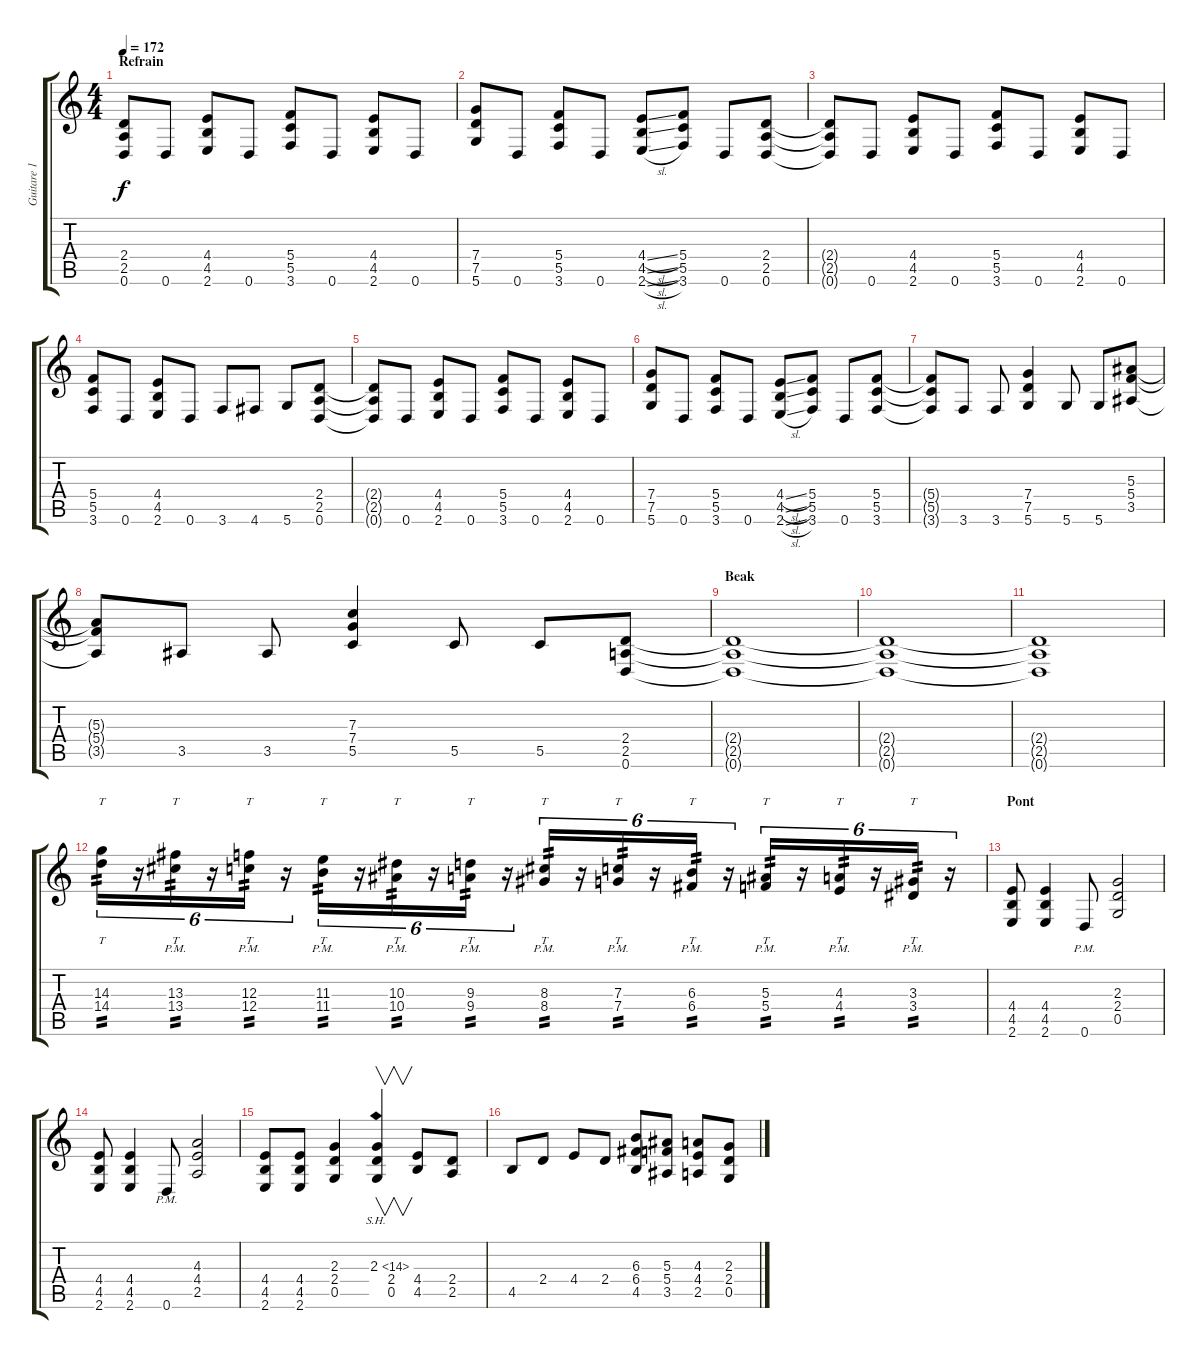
\track ("Guitare 1" "Guitare 1") {instrument distortionguitar}
\staff {score tabs}
\tuning (D4 A3 F3 C3 G2 D2) {hide}
\ts (4 4)
\section ("" "Refrain")
\tempo 172
\clef g2
\ks c
(2.4{t} 2.5{t} 0.6{t}).8{dy f} 0.6.8 (4.4 4.5 2.6).8 0.6.8 (5.4 5.5 3.6).8 0.6.8 (4.4 4.5 2.6).8 0.6.8 |
(7.4 7.5 5.6).8 0.6.8 (5.4 5.5 3.6).8 0.6.8 (4.4{sl} 4.5{sl} 2.6{sl}).8 (5.4 5.5 3.6).8 0.6.8 (2.4 2.5 0.6).8 |
(2.4{t} 2.5{t} 0.6{t}).8 0.6.8 (4.4 4.5 2.6).8 0.6.8 (5.4 5.5 3.6).8 0.6.8 (4.4 4.5 2.6).8 0.6.8 |
(5.4 5.5 3.6).8 0.6.8 (4.4 4.5 2.6).8 0.6.8 3.6.8 4.6.8 5.6.8 (2.4 2.5 0.6).8 |
(2.4{t} 2.5{t} 0.6{t}).8 0.6.8 (4.4 4.5 2.6).8 0.6.8 (5.4 5.5 3.6).8 0.6.8 (4.4 4.5 2.6).8 0.6.8 |
(7.4 7.5 5.6).8 0.6.8 (5.4 5.5 3.6).8 0.6.8 (4.4{sl} 4.5{sl} 2.6{sl}).8 (5.4 5.5 3.6).8 0.6.8 (5.4 5.5 3.6).8 |
(5.4{t} 5.5{t} 3.6{t}).8 3.6.8 3.6.8 (7.4 7.5 5.6).4 5.6.8 5.6.8 (5.3 5.4 3.5).8 |
(5.3{t} 5.4{t} 3.5{t}).8 3.5.8 3.5.8 (7.3 7.4 5.5).4 5.5.8 5.5.8 (2.4 2.5 0.6).8 |
\section ("" "Beak")
(2.4{t} 2.5{t} 0.6{t}).1 |
(2.4{t} 2.5{t} 0.6{t}).1 |
(2.4{t} 2.5{t} 0.6{t}).1 |
(14.3 14.4).16{tt tu (6 4) tp 2} r.16{tu (6 4)} (13.3{pm} 13.4).16{tt tu (6 4) tp 2} r.16{tu (6 4)} (12.3{pm} 12.4).16{tt tu (6 4) tp 2} r.16{tu (6 4)} (11.3{pm} 11.4).16{tt tu (6 4) tp 2} r.16{tu (6 4)} (10.3{pm} 10.4).16{tt tu (6 4) tp 2} r.16{tu (6 4)} (9.3{pm} 9.4).16{tt tu (6 4) tp 2} r.16{tu (6 4)} (8.3{pm} 8.4).16{tt tu (6 4) tp 2} r.16{tu (6 4)} (7.3{pm} 7.4).16{tt tu (6 4) tp 2} r.16{tu (6 4)} (6.3{pm} 6.4).16{tt tu (6 4) tp 2} r.16{tu (6 4)} (5.3{pm} 5.4).16{tt tu (6 4) tp 2} r.16{tu (6 4)} (4.3{pm} 4.4).16{tt tu (6 4) tp 2} r.16{tu (6 4)} (3.3{pm} 3.4).16{tt tu (6 4) tp 2} r.16{tu (6 4)} |
\section ("" "Pont")
(4.4 4.5 2.6).8 (4.4 4.5 2.6).4 0.6{pm}.8 (2.3 2.4 0.5).2 |
(4.4 4.5 2.6).8 (4.4 4.5 2.6).4 0.6{pm}.8 (4.3 4.4 2.5).2 |
(4.4 4.5 2.6).8 (4.4 4.5 2.6).8 (2.3 2.4 0.5).4 (2.3{sh 12} 2.4 0.5).4{v} (4.4 4.5).8 (2.4 2.5).8 |
4.5.8 2.4.8 4.4.8 2.4.8 (6.3 6.4 4.5).8 (5.3 5.4 3.5).8 (4.3 4.4 2.5).8 (2.3 2.4 0.5).8
